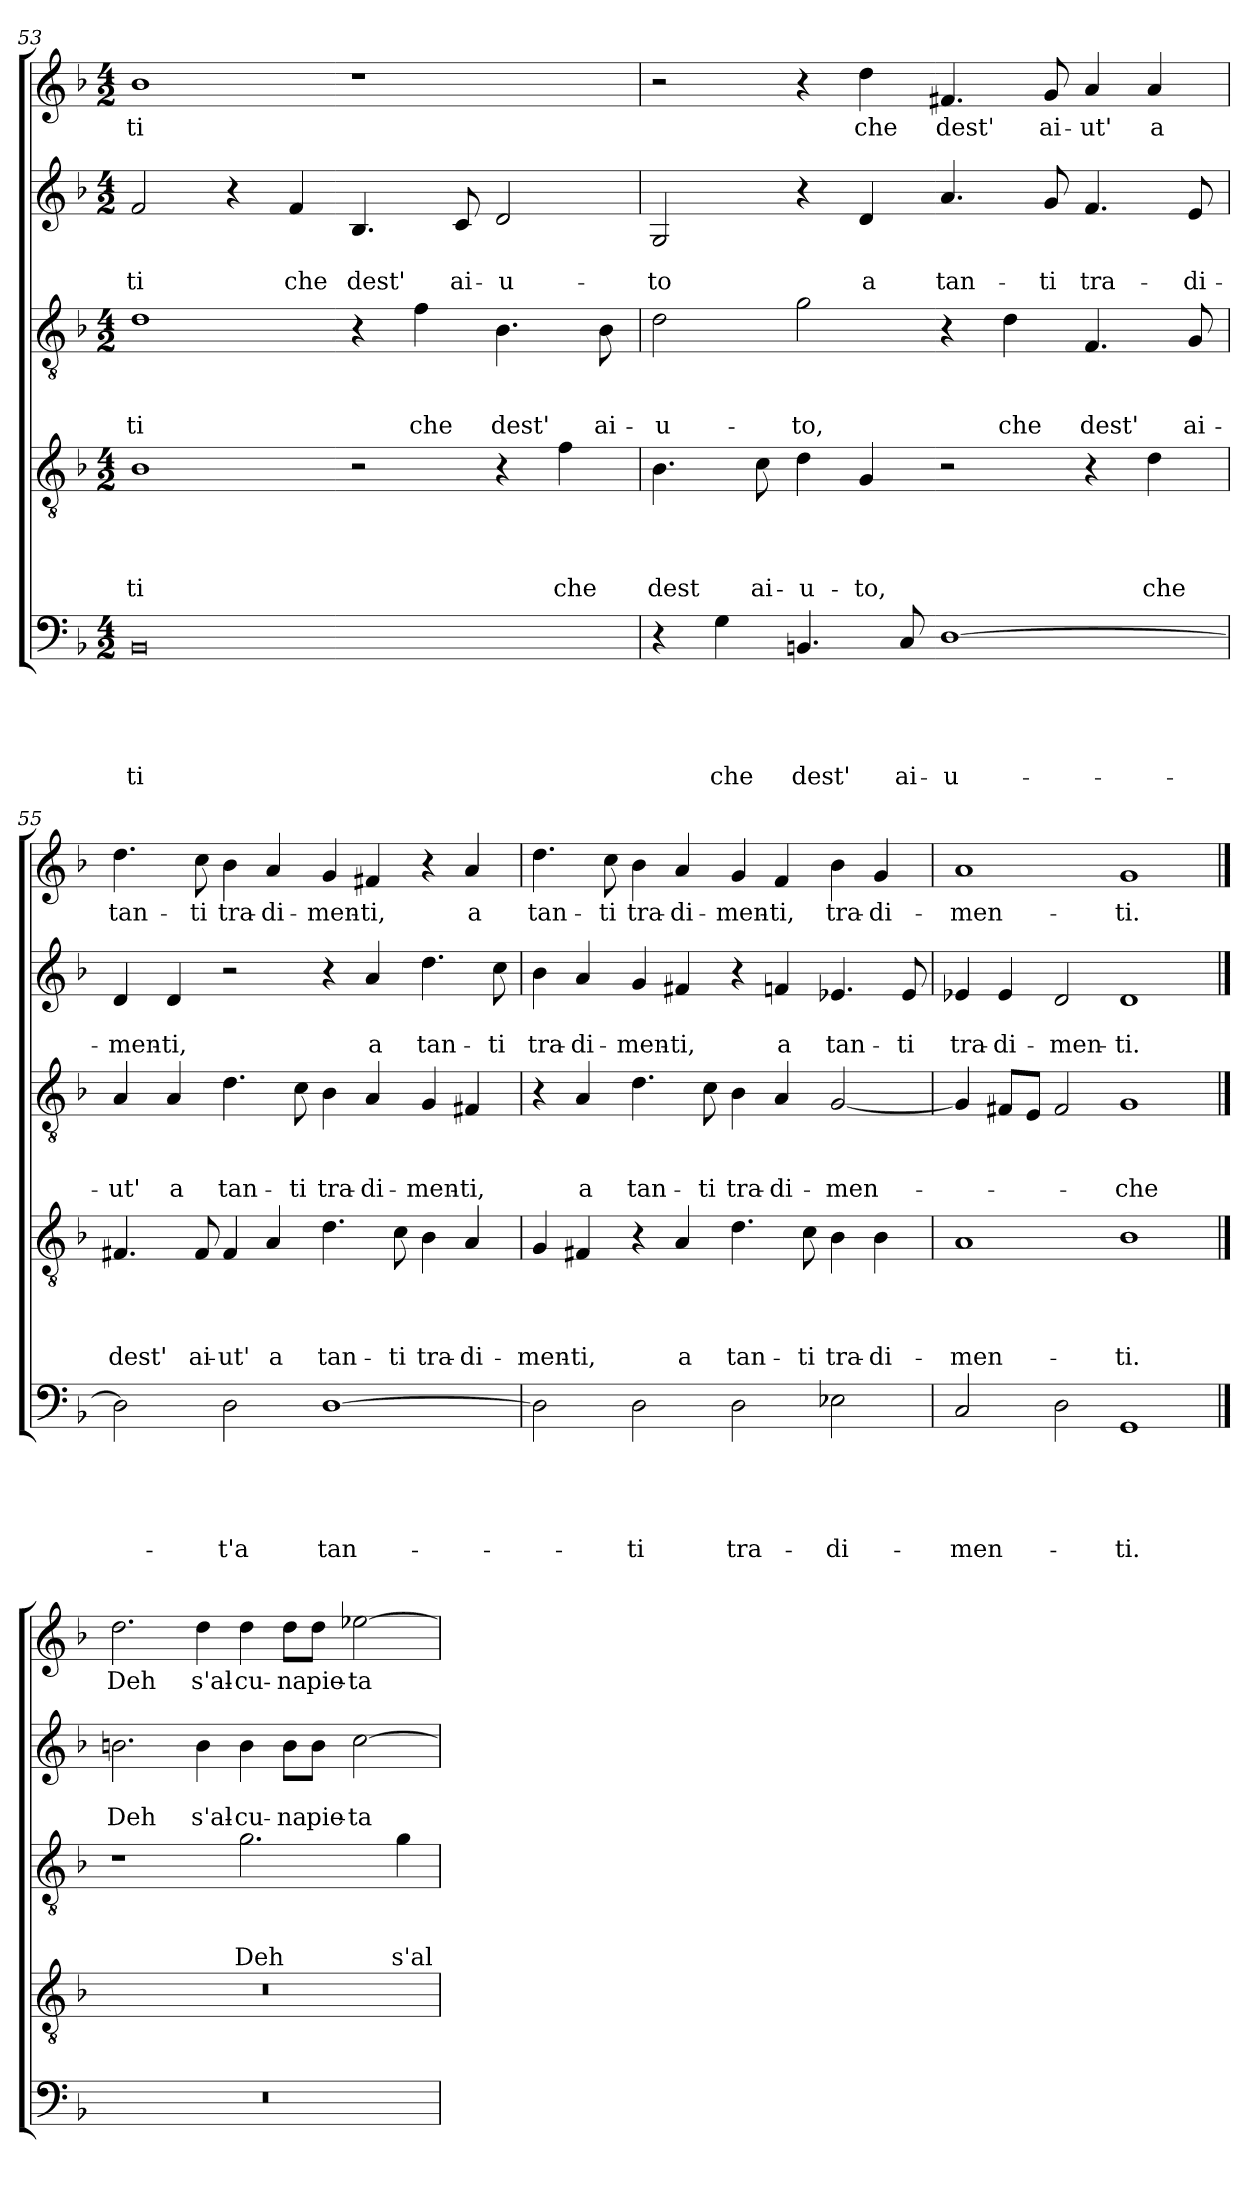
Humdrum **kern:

**kern	**text	**text	**text	**text	**text	**kern	**text	**text	**text	**text	**kern	**text	**text	**text	**kern	**text	**text	**kern	**text
*part5	*part5	*part5	*part5	*part5	*part5	*part4	*part4	*part4	*part4	*part4	*part3	*part3	*part3	*part3	*part2	*part2	*part2	*part1	*part1
*staff5	*staff5	*staff5	*staff5	*staff5	*staff5	*staff4	*staff4	*staff4	*staff4	*staff4	*staff3	*staff3	*staff3	*staff3	*staff2	*staff2	*staff2	*staff1	*staff1
!!LO:LB:g=z
*clefF4	*	*	*	*	*	*clefGv2	*	*	*	*	*clefGv2	*	*	*	*clefG2	*	*	*clefG2	*
*k[b-]	*	*	*	*	*	*k[b-]	*	*	*	*	*k[b-]	*	*	*	*k[b-]	*	*	*k[b-]	*
*d:	*	*	*	*	*	*d:	*	*	*	*	*d:	*	*	*	*d:	*	*	*d:	*
*M4/2	*	*	*	*	*	*M4/2	*	*	*	*	*M4/2	*	*	*	*M4/2	*	*	*M4/2	*
=53	=53	=53	=53	=53	=53	=53	=53	=53	=53	=53	=53	=53	=53	=53	=53	=53	=53	=53	=53
!	!	!	!	!	!LO:LY:b	!	!	!	!	!LO:LY:b	!	!	!	!LO:LY:b	!	!	!LO:LY:b	!	!LO:LY:b
0BB-	.	.	.	.	-ti	1B-	.	.	.	-ti	1d	.	.	-ti	2f/	.	-ti	1b-	-ti
.	.	.	.	.	.	.	.	.	.	.	.	.	.	.	4r	.	.	.	.
!	!	!	!	!	!	!	!	!	!	!	!	!	!	!	!	!	!LO:LY:b	!	!
.	.	.	.	.	.	.	.	.	.	.	.	.	.	.	4f/	.	che	.	.
!	!	!	!	!	!	!	!	!	!	!	!	!	!	!	!	!	!LO:LY:b	!	!
.	.	.	.	.	.	2r	.	.	.	.	4r	.	.	.	4.B-/	.	dest'	1r	.
!	!	!	!	!	!	!	!	!	!	!	!	!	!	!LO:LY:b	!	!	!	!	!
.	.	.	.	.	.	.	.	.	.	.	4f\	.	.	che	.	.	.	.	.
!	!	!	!	!	!	!	!	!	!	!	!	!	!	!	!	!	!LO:LY:b	!	!
.	.	.	.	.	.	.	.	.	.	.	.	.	.	.	8c/	.	ai-	.	.
!	!	!	!	!	!	!	!	!	!	!	!	!	!	!LO:LY:b	!	!	!LO:LY:b	!	!
.	.	.	.	.	.	4r	.	.	.	.	4.B-\	.	.	dest'	2d/	.	-u-	.	.
!	!	!	!	!	!	!	!	!	!	!LO:LY:b	!	!	!	!	!	!	!	!	!
.	.	.	.	.	.	4f\	.	.	.	che	.	.	.	.	.	.	.	.	.
!	!	!	!	!	!	!	!	!	!	!	!	!	!	!LO:LY:b	!	!	!	!	!
.	.	.	.	.	.	.	.	.	.	.	8B-\	.	.	ai-	.	.	.	.	.
=54	=54	=54	=54	=54	=54	=54	=54	=54	=54	=54	=54	=54	=54	=54	=54	=54	=54	=54	=54
!	!	!	!	!	!	!	!	!	!	!LO:LY:b	!	!	!	!LO:LY:b	!	!	!LO:LY:b	!	!
4r	.	.	.	.	.	4.B-\	.	.	.	dest	2d\	.	.	-u-	2G/	.	-to	2r	.
!	!	!	!	!	!LO:LY:b	!	!	!	!	!	!	!	!	!	!	!	!	!	!
4G\	.	.	.	.	che	.	.	.	.	.	.	.	.	.	.	.	.	.	.
!	!	!	!	!	!	!	!	!	!	!LO:LY:b	!	!	!	!	!	!	!	!	!
.	.	.	.	.	.	8c\	.	.	.	ai-	.	.	.	.	.	.	.	.	.
!	!	!	!	!	!LO:LY:b	!	!	!	!	!LO:LY:b	!	!	!	!LO:LY:b	!	!	!	!	!
4.BBn/	.	.	.	.	dest'	4d\	.	.	.	-u-	2g\	.	.	-to,	4r	.	.	4r	.
!	!	!	!	!	!	!	!	!	!	!LO:LY:b	!	!	!	!	!	!	!LO:LY:b	!	!LO:LY:b
.	.	.	.	.	.	4G/	.	.	.	-to,	.	.	.	.	4d/	.	a	4dd\	che
!	!	!	!	!	!LO:LY:b	!	!	!	!	!	!	!	!	!	!	!	!	!	!
8C/	.	.	.	.	ai-	.	.	.	.	.	.	.	.	.	.	.	.	.	.
!	!	!	!	!	!LO:LY:b	!	!	!	!	!	!	!	!	!	!	!	!LO:LY:b	!	!LO:LY:b
[1D	.	.	.	.	-u-	2r	.	.	.	.	4r	.	.	.	4.a/	.	tan-	4.f#X/	dest'
!	!	!	!	!	!	!	!	!	!	!	!	!	!	!LO:LY:b	!	!	!	!	!
.	.	.	.	.	.	.	.	.	.	.	4d\	.	.	che	.	.	.	.	.
!	!	!	!	!	!	!	!	!	!	!	!	!	!	!	!	!	!LO:LY:b	!	!LO:LY:b
.	.	.	.	.	.	.	.	.	.	.	.	.	.	.	8g/	.	-ti	8g/	ai-
!	!	!	!	!	!	!	!	!	!	!	!	!	!	!LO:LY:b	!	!	!LO:LY:b	!	!LO:LY:b
.	.	.	.	.	.	4r	.	.	.	.	4.F/	.	.	dest'	4.f/	.	tra-	4a/	-ut'
!	!	!	!	!	!	!	!	!	!	!LO:LY:b	!	!	!	!	!	!	!	!	!LO:LY:b
.	.	.	.	.	.	4d\	.	.	.	che	.	.	.	.	.	.	.	4a/	a
!	!	!	!	!	!	!	!	!	!	!	!	!	!	!LO:LY:b	!	!	!LO:LY:b	!	!
.	.	.	.	.	.	.	.	.	.	.	8G/	.	.	ai-	8e/	.	-di-	.	.
=55	=55	=55	=55	=55	=55	=55	=55	=55	=55	=55	=55	=55	=55	=55	=55	=55	=55	=55	=55
!	!	!	!	!	!	!	!	!	!	!LO:LY:b	!	!	!	!LO:LY:b	!	!	!LO:LY:b	!	!LO:LY:b
2D\]	.	.	.	.	.	4.F#X/	.	.	.	dest'	4A/	.	.	-ut'	4d/	.	-men-	4.dd\	tan-
!	!	!	!	!	!	!	!	!	!	!	!	!	!	!LO:LY:b	!	!	!LO:LY:b	!	!
.	.	.	.	.	.	.	.	.	.	.	4A/	.	.	a	4d/	.	-ti,	.	.
!	!	!	!	!	!	!	!	!	!	!LO:LY:b	!	!	!	!	!	!	!	!	!LO:LY:b
.	.	.	.	.	.	8F#/	.	.	.	ai-	.	.	.	.	.	.	.	8cc\	-ti
!	!	!	!	!	!LO:LY:b	!	!	!	!	!LO:LY:b	!	!	!	!LO:LY:b	!	!	!	!	!LO:LY:b
2D\	.	.	.	.	-t'a	4F#/	.	.	.	-ut'	4.d\	.	.	tan-	2r	.	.	4b-\	tra-
!	!	!	!	!	!	!	!	!	!	!LO:LY:b	!	!	!	!	!	!	!	!	!LO:LY:b
.	.	.	.	.	.	4A/	.	.	.	a	.	.	.	.	.	.	.	4a/	-di-
!	!	!	!	!	!	!	!	!	!	!	!	!	!	!LO:LY:b	!	!	!	!	!
.	.	.	.	.	.	.	.	.	.	.	8c\	.	.	-ti	.	.	.	.	.
!	!	!	!	!	!LO:LY:b	!	!	!	!	!LO:LY:b	!	!	!	!LO:LY:b	!	!	!	!	!LO:LY:b
[1D	.	.	.	.	tan-	4.d\	.	.	.	tan-	4B-\	.	.	tra-	4r	.	.	4g/	-men-
!	!	!	!	!	!	!	!	!	!	!	!	!	!	!LO:LY:b	!	!	!LO:LY:b	!	!LO:LY:b
.	.	.	.	.	.	.	.	.	.	.	4A/	.	.	-di-	4a/	.	a	4f#X/	-ti,
!	!	!	!	!	!	!	!	!	!	!LO:LY:b	!	!	!	!	!	!	!	!	!
.	.	.	.	.	.	8c\	.	.	.	-ti	.	.	.	.	.	.	.	.	.
!	!	!	!	!	!	!	!	!	!	!LO:LY:b	!	!	!	!LO:LY:b	!	!	!LO:LY:b	!	!
.	.	.	.	.	.	4B-\	.	.	.	tra-	4G/	.	.	-men-	4.dd\	.	tan-	4r	.
!	!	!	!	!	!	!	!	!	!	!LO:LY:b	!	!	!	!LO:LY:b	!	!	!	!	!LO:LY:b
.	.	.	.	.	.	4A/	.	.	.	-di-	4F#X/	.	.	-ti,	.	.	.	4a/	a
!	!	!	!	!	!	!	!	!	!	!	!	!	!	!	!	!	!LO:LY:b	!	!
.	.	.	.	.	.	.	.	.	.	.	.	.	.	.	8cc\	.	-ti	.	.
!!LO:LB:g=z
=56	=56	=56	=56	=56	=56	=56	=56	=56	=56	=56	=56	=56	=56	=56	=56	=56	=56	=56	=56
!	!	!	!	!	!	!	!	!	!	!LO:LY:b	!	!	!	!	!	!	!LO:LY:b	!	!LO:LY:b
2D\]	.	.	.	.	.	4G/	.	.	.	-men-	4r	.	.	.	4b-\	.	tra-	4.dd\	tan-
!	!	!	!	!	!	!	!	!	!	!LO:LY:b	!	!	!	!LO:LY:b	!	!	!LO:LY:b	!	!
.	.	.	.	.	.	4F#X/	.	.	.	-ti,	4A/	.	.	a	4a/	.	-di-	.	.
!	!	!	!	!	!	!	!	!	!	!	!	!	!	!	!	!	!	!	!LO:LY:b
.	.	.	.	.	.	.	.	.	.	.	.	.	.	.	.	.	.	8cc\	-ti
!	!	!	!	!	!LO:LY:b	!	!	!	!	!	!	!	!	!LO:LY:b	!	!	!LO:LY:b	!	!LO:LY:b
2D\	.	.	.	.	-ti	4r	.	.	.	.	4.d\	.	.	tan-	4g/	.	-men-	4b-\	tra-
!	!	!	!	!	!	!	!	!	!	!LO:LY:b	!	!	!	!	!	!	!LO:LY:b	!	!LO:LY:b
.	.	.	.	.	.	4A/	.	.	.	a	.	.	.	.	4f#X/	.	-ti,	4a/	-di-
!	!	!	!	!	!	!	!	!	!	!	!	!	!	!LO:LY:b	!	!	!	!	!
.	.	.	.	.	.	.	.	.	.	.	8c\	.	.	-ti	.	.	.	.	.
!	!	!	!	!	!LO:LY:b	!	!	!	!	!LO:LY:b	!	!	!	!LO:LY:b	!	!	!	!	!LO:LY:b
2D\	.	.	.	.	tra-	4.d\	.	.	.	tan-	4B-\	.	.	tra-	4r	.	.	4g/	-men-
!	!	!	!	!	!	!	!	!	!	!	!	!	!	!LO:LY:b	!	!	!LO:LY:b	!	!LO:LY:b
.	.	.	.	.	.	.	.	.	.	.	4A/	.	.	-di-	4fn/	.	a	4f/	-ti,
!	!	!	!	!	!	!	!	!	!	!LO:LY:b	!	!	!	!	!	!	!	!	!
.	.	.	.	.	.	8c\	.	.	.	-ti	.	.	.	.	.	.	.	.	.
!	!	!	!	!	!LO:LY:b	!	!	!	!	!LO:LY:b	!	!	!	!LO:LY:b	!	!	!LO:LY:b	!	!LO:LY:b
2E-X\	.	.	.	.	-di-	4B-\	.	.	.	tra-	[2G/	.	.	-men-	4.e-X/	.	tan-	4b-\	tra-
!	!	!	!	!	!	!	!	!	!	!LO:LY:b	!	!	!	!	!	!	!	!	!LO:LY:b
.	.	.	.	.	.	4B-\	.	.	.	-di-	.	.	.	.	.	.	.	4g/	-di-
!	!	!	!	!	!	!	!	!	!	!	!	!	!	!	!	!	!LO:LY:b	!	!
.	.	.	.	.	.	.	.	.	.	.	.	.	.	.	8e-/	.	-ti	.	.
=56X3	=56X3	=56X3	=56X3	=56X3	=56X3	=56X3	=56X3	=56X3	=56X3	=56X3	=56X3	=56X3	=56X3	=56X3	=56X3	=56X3	=56X3	=56X3	=56X3
!	!	!	!	!	!LO:LY:b	!	!	!	!	!LO:LY:b	!	!	!	!	!	!	!LO:LY:b	!	!LO:LY:b
2C/	.	.	.	.	-men-	1A	.	.	.	-men-	4G/]	.	.	.	4e-X/	.	tra-	1a	-men-
!	!	!	!	!	!	!	!	!	!	!	!	!	!	!	!	!	!LO:LY:b	!	!
.	.	.	.	.	.	.	.	.	.	.	8F#X/L	.	.	.	4e-/	.	-di-	.	.
.	.	.	.	.	.	.	.	.	.	.	8E/J	.	.	.	.	.	.	.	.
!	!	!	!	!	!	!	!	!	!	!	!	!	!	!	!	!	!LO:LY:b	!	!
2D\	.	.	.	.	.	.	.	.	.	.	2F#/	.	.	.	2d/	.	-men-	.	.
!	!	!	!	!	!LO:LY:b	!	!	!	!	!LO:LY:b	!	!	!	!LO:LY:b	!	!	!LO:LY:b	!	!LO:LY:b
1GG	.	.	.	.	-ti.	1B-	.	.	.	-ti.	1G	.	.	che	1d	.	-ti.	1g	-ti.
!!LO:PB:g=z
==56X4	==56X4	==56X4	==56X4	==56X4	==56X4	==56X4	==56X4	==56X4	==56X4	==56X4	==56X4	==56X4	==56X4	==56X4	==56X4	==56X4	==56X4	==56X4	==56X4
!	!	!	!	!	!	!	!	!	!	!	!	!	!	!	!	!	!LO:LY:b	!	!LO:LY:b
0r	.	.	.	.	.	0r	.	.	.	.	1r	.	.	.	2.bn\	.	Deh	2.dd\	Deh
!	!	!	!	!	!	!	!	!	!	!	!	!	!	!	!	!	!LO:LY:b	!	!LO:LY:b
.	.	.	.	.	.	.	.	.	.	.	.	.	.	.	4b\	.	s'al-	4dd\	s'al-
!	!	!	!	!	!	!	!	!	!	!	!	!	!	!LO:LY:b	!	!	!LO:LY:b	!	!LO:LY:b
.	.	.	.	.	.	.	.	.	.	.	2.g\	.	.	Deh	4b\	.	-cu-	4dd\	-cu-
!	!	!	!	!	!	!	!	!	!	!	!	!	!	!	!	!	!LO:LY:b	!	!LO:LY:b
.	.	.	.	.	.	.	.	.	.	.	.	.	.	.	8b\L	.	-na	8dd\L	-na
!	!	!	!	!	!	!	!	!	!	!	!	!	!	!	!	!	!LO:LY:b	!	!LO:LY:b
.	.	.	.	.	.	.	.	.	.	.	.	.	.	.	8b\J	.	pie-	8dd\J	pie-
!	!	!	!	!	!	!	!	!	!	!	!	!	!	!	!	!	!LO:LY:b	!	!LO:LY:b
.	.	.	.	.	.	.	.	.	.	.	.	.	.	.	[2cc\	.	-ta-	[2ee-X\	-ta-
!	!	!	!	!	!	!	!	!	!	!	!	!	!	!LO:LY:b	!	!	!	!	!
.	.	.	.	.	.	.	.	.	.	.	4g\	.	.	s'al-	.	.	.	.	.
=	=	=	=	=	=	=	=	=	=	=	=	=	=	=	=	=	=	=	=
*-	*-	*-	*-	*-	*-	*-	*-	*-	*-	*-	*-	*-	*-	*-	*-	*-	*-	*-	*-
